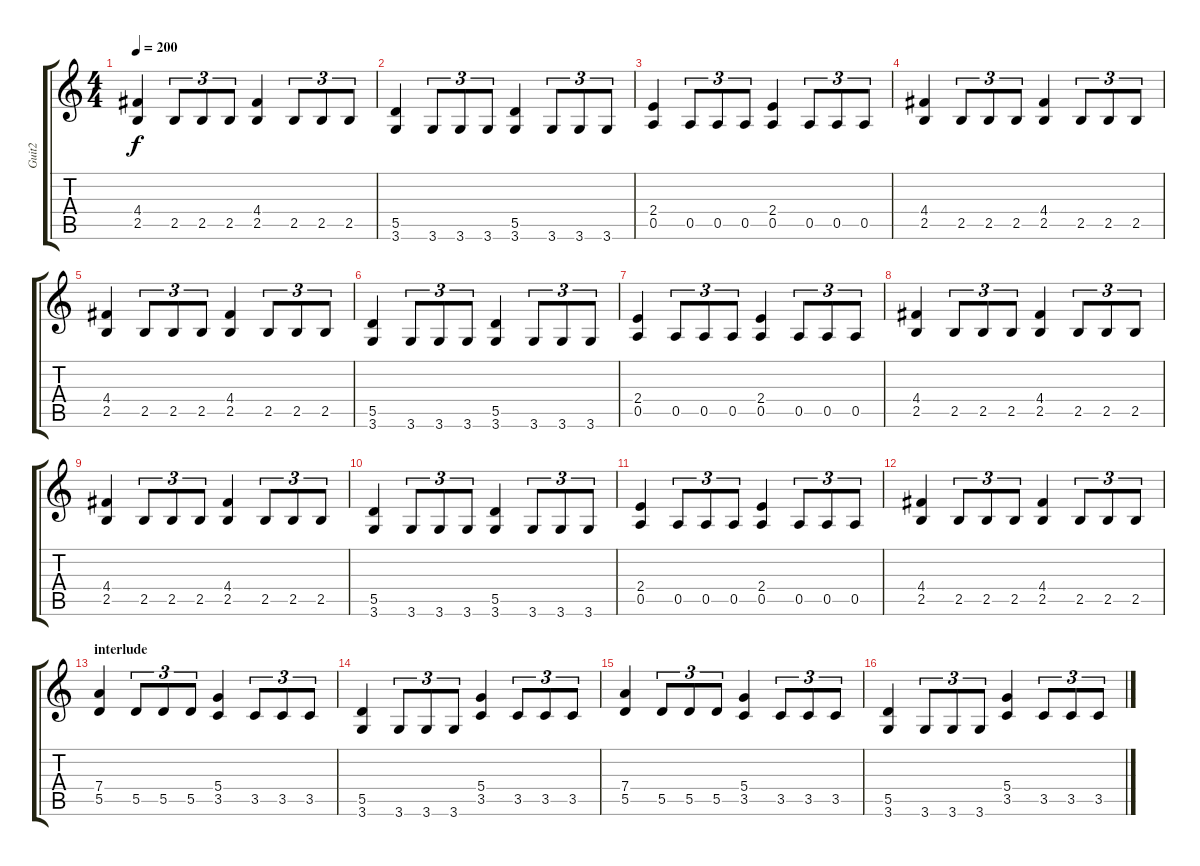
\track ("Guit2" "Guit2") {instrument overdrivenguitar}
\staff {score tabs}
\tuning (E4 B3 G3 D3 A2 E2) {hide}
\ts (4 4)
\tempo 200
\clef g2
\ks c
(4.4 2.5).4{dy f} 2.5.8{tu (3 2)} 2.5.8{tu (3 2)} 2.5.8{tu (3 2)} (4.4 2.5).4 2.5.8{tu (3 2)} 2.5.8{tu (3 2)} 2.5.8{tu (3 2)} |
(5.5 3.6).4 3.6.8{tu (3 2)} 3.6.8{tu (3 2)} 3.6.8{tu (3 2)} (5.5 3.6).4 3.6.8{tu (3 2)} 3.6.8{tu (3 2)} 3.6.8{tu (3 2)} |
(2.4 0.5).4 0.5.8{tu (3 2)} 0.5.8{tu (3 2)} 0.5.8{tu (3 2)} (2.4 0.5).4 0.5.8{tu (3 2)} 0.5.8{tu (3 2)} 0.5.8{tu (3 2)} |
(4.4 2.5).4 2.5.8{tu (3 2)} 2.5.8{tu (3 2)} 2.5.8{tu (3 2)} (4.4 2.5).4 2.5.8{tu (3 2)} 2.5.8{tu (3 2)} 2.5.8{tu (3 2)} |
(4.4 2.5).4 2.5.8{tu (3 2)} 2.5.8{tu (3 2)} 2.5.8{tu (3 2)} (4.4 2.5).4 2.5.8{tu (3 2)} 2.5.8{tu (3 2)} 2.5.8{tu (3 2)} |
(5.5 3.6).4 3.6.8{tu (3 2)} 3.6.8{tu (3 2)} 3.6.8{tu (3 2)} (5.5 3.6).4 3.6.8{tu (3 2)} 3.6.8{tu (3 2)} 3.6.8{tu (3 2)} |
(2.4 0.5).4 0.5.8{tu (3 2)} 0.5.8{tu (3 2)} 0.5.8{tu (3 2)} (2.4 0.5).4 0.5.8{tu (3 2)} 0.5.8{tu (3 2)} 0.5.8{tu (3 2)} |
(4.4 2.5).4 2.5.8{tu (3 2)} 2.5.8{tu (3 2)} 2.5.8{tu (3 2)} (4.4 2.5).4 2.5.8{tu (3 2)} 2.5.8{tu (3 2)} 2.5.8{tu (3 2)} |
(4.4 2.5).4 2.5.8{tu (3 2)} 2.5.8{tu (3 2)} 2.5.8{tu (3 2)} (4.4 2.5).4 2.5.8{tu (3 2)} 2.5.8{tu (3 2)} 2.5.8{tu (3 2)} |
(5.5 3.6).4 3.6.8{tu (3 2)} 3.6.8{tu (3 2)} 3.6.8{tu (3 2)} (5.5 3.6).4 3.6.8{tu (3 2)} 3.6.8{tu (3 2)} 3.6.8{tu (3 2)} |
(2.4 0.5).4 0.5.8{tu (3 2)} 0.5.8{tu (3 2)} 0.5.8{tu (3 2)} (2.4 0.5).4 0.5.8{tu (3 2)} 0.5.8{tu (3 2)} 0.5.8{tu (3 2)} |
(4.4 2.5).4 2.5.8{tu (3 2)} 2.5.8{tu (3 2)} 2.5.8{tu (3 2)} (4.4 2.5).4 2.5.8{tu (3 2)} 2.5.8{tu (3 2)} 2.5.8{tu (3 2)} |
\section ("" "interlude")
(7.4 5.5).4 5.5.8{tu (3 2)} 5.5.8{tu (3 2)} 5.5.8{tu (3 2)} (5.4 3.5).4 3.5.8{tu (3 2)} 3.5.8{tu (3 2)} 3.5.8{tu (3 2)} |
(5.5 3.6).4 3.6.8{tu (3 2)} 3.6.8{tu (3 2)} 3.6.8{tu (3 2)} (5.4 3.5).4 3.5.8{tu (3 2)} 3.5.8{tu (3 2)} 3.5.8{tu (3 2)} |
(7.4 5.5).4 5.5.8{tu (3 2)} 5.5.8{tu (3 2)} 5.5.8{tu (3 2)} (5.4 3.5).4 3.5.8{tu (3 2)} 3.5.8{tu (3 2)} 3.5.8{tu (3 2)} |
(5.5 3.6).4 3.6.8{tu (3 2)} 3.6.8{tu (3 2)} 3.6.8{tu (3 2)} (5.4 3.5).4 3.5.8{tu (3 2)} 3.5.8{tu (3 2)} 3.5.8{tu (3 2)}
